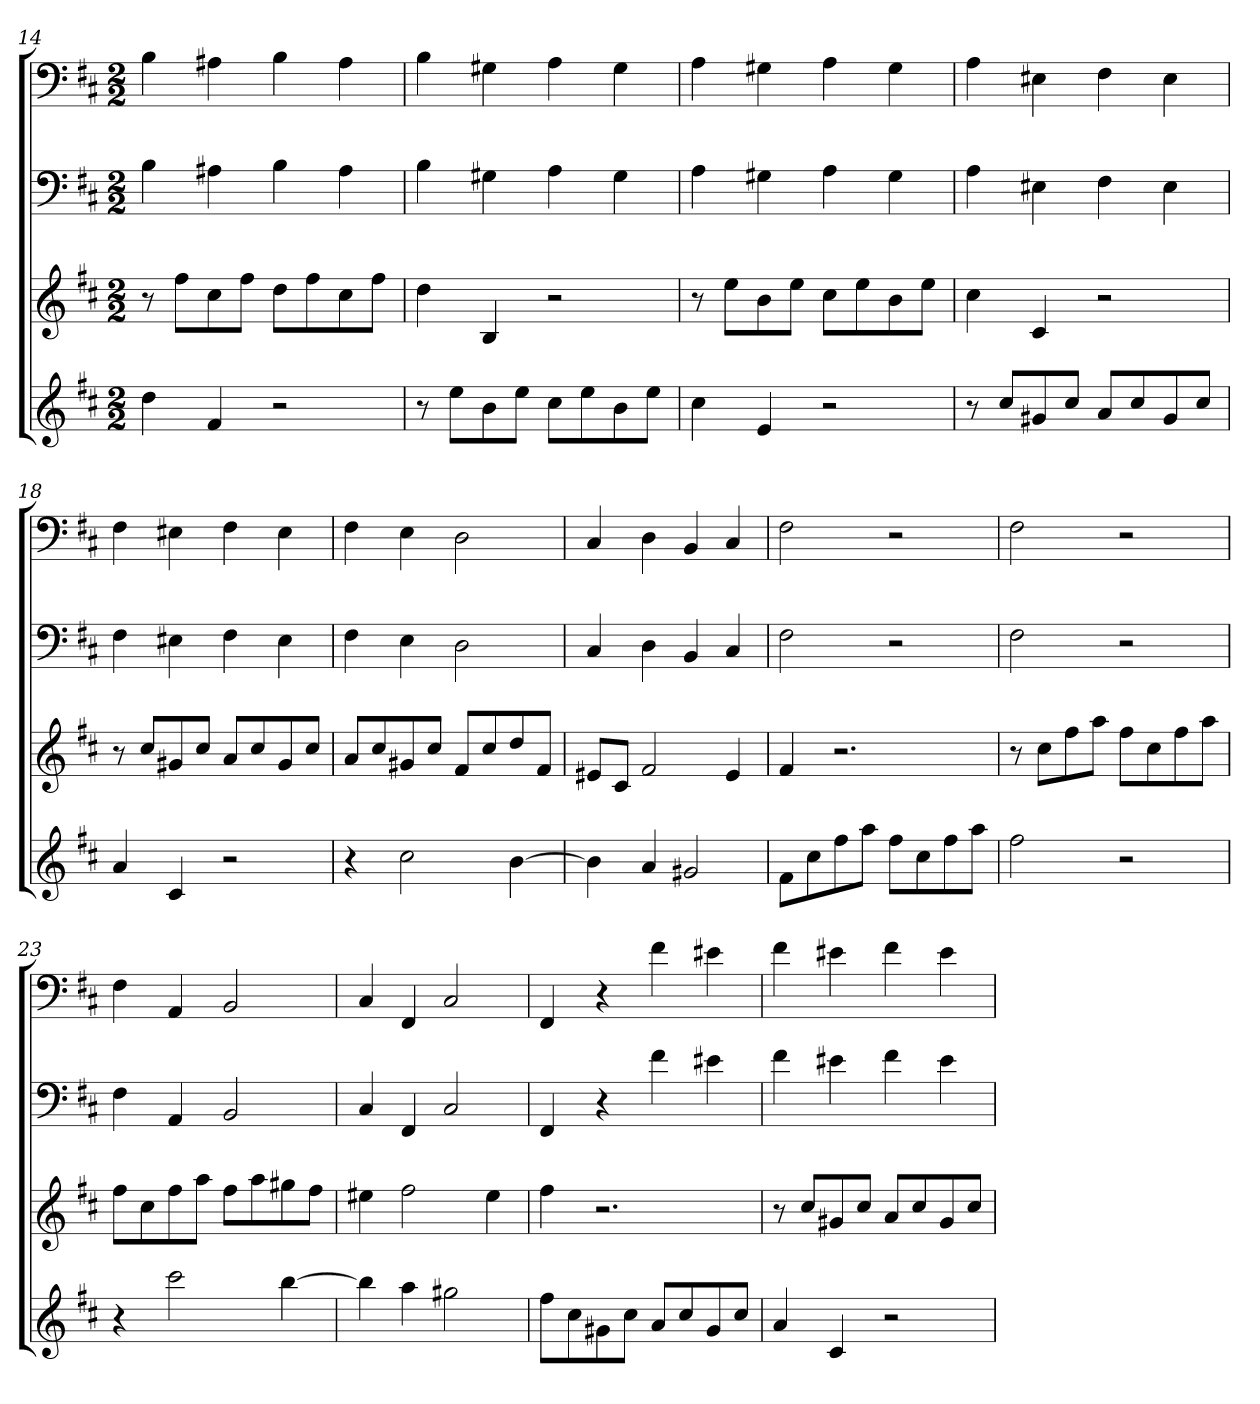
**kern	**kern	**kern	**kern
*part4	*part3	*part2	*part1
*staff4	*staff3	*staff2	*staff1
*k[f#c#]	*k[f#c#]	*k[f#c#]	*k[f#c#]
*b:	*b:	*b:	*b:
*M2/2	*M2/2	*M2/2	*M2/2
=14	=14	=14	=14
4dd	8r	4B	4B
.	8ff#L	.	.
4f#	8cc#	4A#X	4A#X
.	8ff#J	.	.
2r	8ddL	4B	4B
.	8ff#	.	.
.	8cc#	4A#	4A#
.	8ff#J	.	.
=15	=15	=15	=15
8r	4dd	4B	4B
8eeL	.	.	.
8b	4B	4G#X	4G#X
8eeJ	.	.	.
8cc#L	2r	4A	4A
8ee	.	.	.
8b	.	4G#	4G#
8eeJ	.	.	.
=16	=16	=16	=16
4cc#	8r	4A	4A
.	8eeL	.	.
4e	8b	4G#X	4G#X
.	8eeJ	.	.
2r	8cc#L	4A	4A
.	8ee	.	.
.	8b	4G#	4G#
.	8eeJ	.	.
=17	=17	=17	=17
8r	4cc#	4A	4A
8cc#L	.	.	.
8g#X	4c#	4E#X	4E#X
8cc#J	.	.	.
8aL	2r	4F#	4F#
8cc#	.	.	.
8g#	.	4E#	4E#
8cc#J	.	.	.
=18	=18	=18	=18
4a	8r	4F#	4F#
.	8cc#L	.	.
4c#	8g#X	4E#X	4E#X
.	8cc#J	.	.
2r	8aL	4F#	4F#
.	8cc#	.	.
.	8g#	4E#	4E#
.	8cc#J	.	.
=19	=19	=19	=19
4r	8aL	4F#	4F#
.	8cc#	.	.
2cc#	8g#X	4E	4E
.	8cc#J	.	.
.	8f#L	2D	2D
.	8cc#	.	.
[4b	8dd	.	.
.	8f#J	.	.
=20	=20	=20	=20
4b]	8e#XL	4C#	4C#
.	8c#J	.	.
4a	2f#	4D	4D
2g#X	.	4BB	4BB
.	4e#	4C#	4C#
=21	=21	=21	=21
8f#L	4f#	2F#	2F#
8cc#	.	.	.
8ff#	2.r	.	.
8aaJ	.	.	.
8ff#L	.	2r	2r
8cc#	.	.	.
8ff#	.	.	.
8aaJ	.	.	.
=22	=22	=22	=22
2ff#	8r	2F#	2F#
.	8cc#L	.	.
.	8ff#	.	.
.	8aaJ	.	.
2r	8ff#L	2r	2r
.	8cc#	.	.
.	8ff#	.	.
.	8aaJ	.	.
=23	=23	=23	=23
4r	8ff#L	4F#	4F#
.	8cc#	.	.
2ccc#	8ff#	4AA	4AA
.	8aaJ	.	.
.	8ff#L	2BB	2BB
.	8aa	.	.
[4bb	8gg#X	.	.
.	8ff#J	.	.
=24	=24	=24	=24
4bb]	4ee#X	4C#	4C#
4aa	2ff#	4FF#	4FF#
2gg#X	.	2C#	2C#
.	4ee#	.	.
=25	=25	=25	=25
8ff#L	4ff#	4FF#	4FF#
8cc#	.	.	.
8g#X	2.r	4r	4r
8cc#J	.	.	.
8aL	.	4f#	4f#
8cc#	.	.	.
8g#	.	4e#X	4e#X
8cc#J	.	.	.
=26	=26	=26	=26
4a	8r	4f#	4f#
.	8cc#L	.	.
4c#	8g#X	4e#X	4e#X
.	8cc#J	.	.
2r	8aL	4f#	4f#
.	8cc#	.	.
.	8g#	4e#	4e#
.	8cc#J	.	.
=	=	=	=
*-	*-	*-	*-
